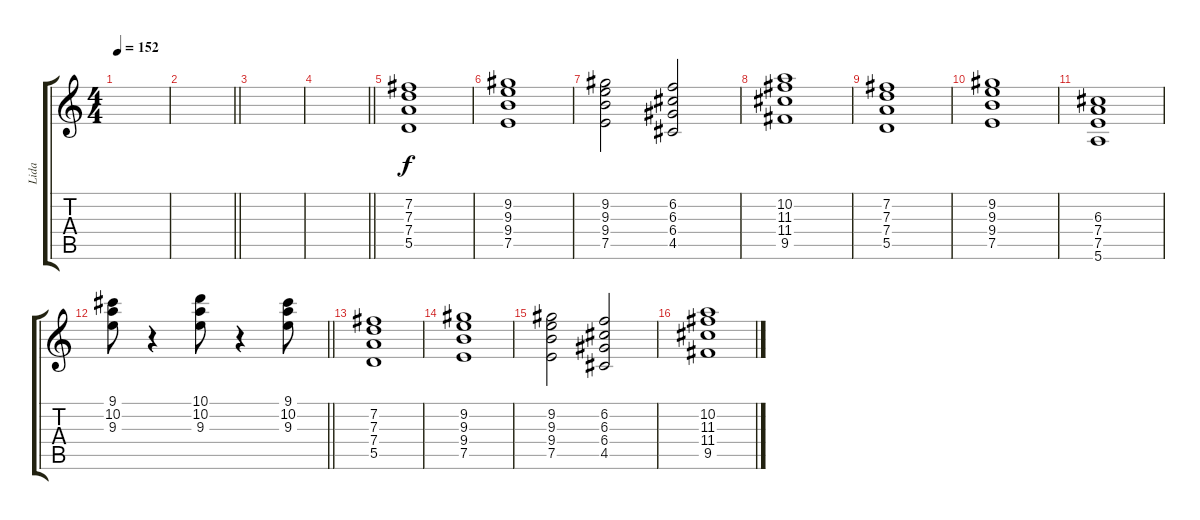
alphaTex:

\track ("Lida" "Lida") {instrument distortionguitar}
\staff {score tabs}
\tuning (E4 B3 G3 D3 A2 E2) {hide}
\ts (4 4)
\tempo 152
\clef g2
\ks c
|
\barLineRight lightlight
|
|
\barLineRight lightlight
|
(7.2 7.3 7.4 5.5).1{volume 9} |
(9.2 9.3 9.4 7.5).1 |
(9.2 9.3 9.4 7.5).2 (6.2 6.3 6.4 4.5).2 |
(10.2 11.3 11.4 9.5).1 |
(7.2 7.3 7.4 5.5).1 |
(9.2 9.3 9.4 7.5).1 |
(6.3 7.4 7.5 5.6).1 |
\barLineRight lightlight
(9.1 10.2 9.3).8 r.4 (10.1 10.2 9.3).8 r.4 (9.1 10.2 9.3).8 |
(7.2 7.3 7.4 5.5).1 |
(9.2 9.3 9.4 7.5).1 |
(9.2 9.3 9.4 7.5).2 (6.2 6.3 6.4 4.5).2 |
(10.2 11.3 11.4 9.5).1
